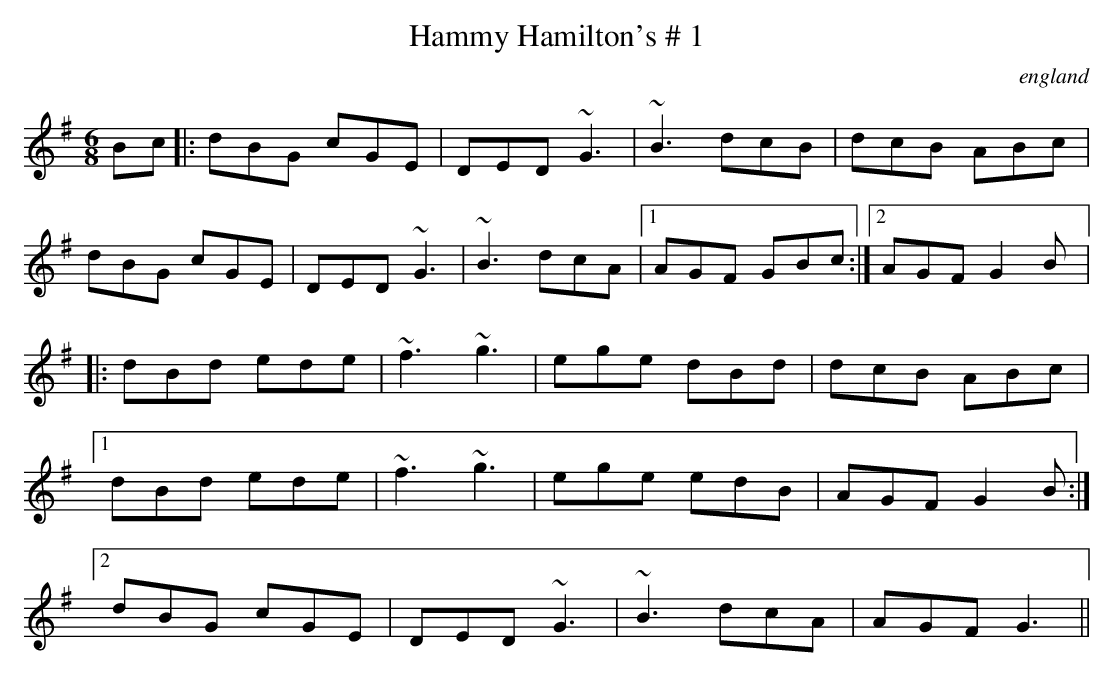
X:1
T:Hammy Hamilton's # 1
O:england
M:6/8
L:1/8
K:G
Bc |: dBG cGE | DED ~G3 | ~B3 dcB | dcB ABc |
dBG cGE | DED ~G3 | ~B3 dcA |1 AGF GBc :|2 AGF G2B |:
dBd ede | ~f3 ~g3 | ege dBd | dcB ABc |1
dBd ede | ~f3 ~g3 | ege edB | AGF G2B :|2
dBG cGE | DED ~G3 | ~B3 dcA | AGF G3 ||
